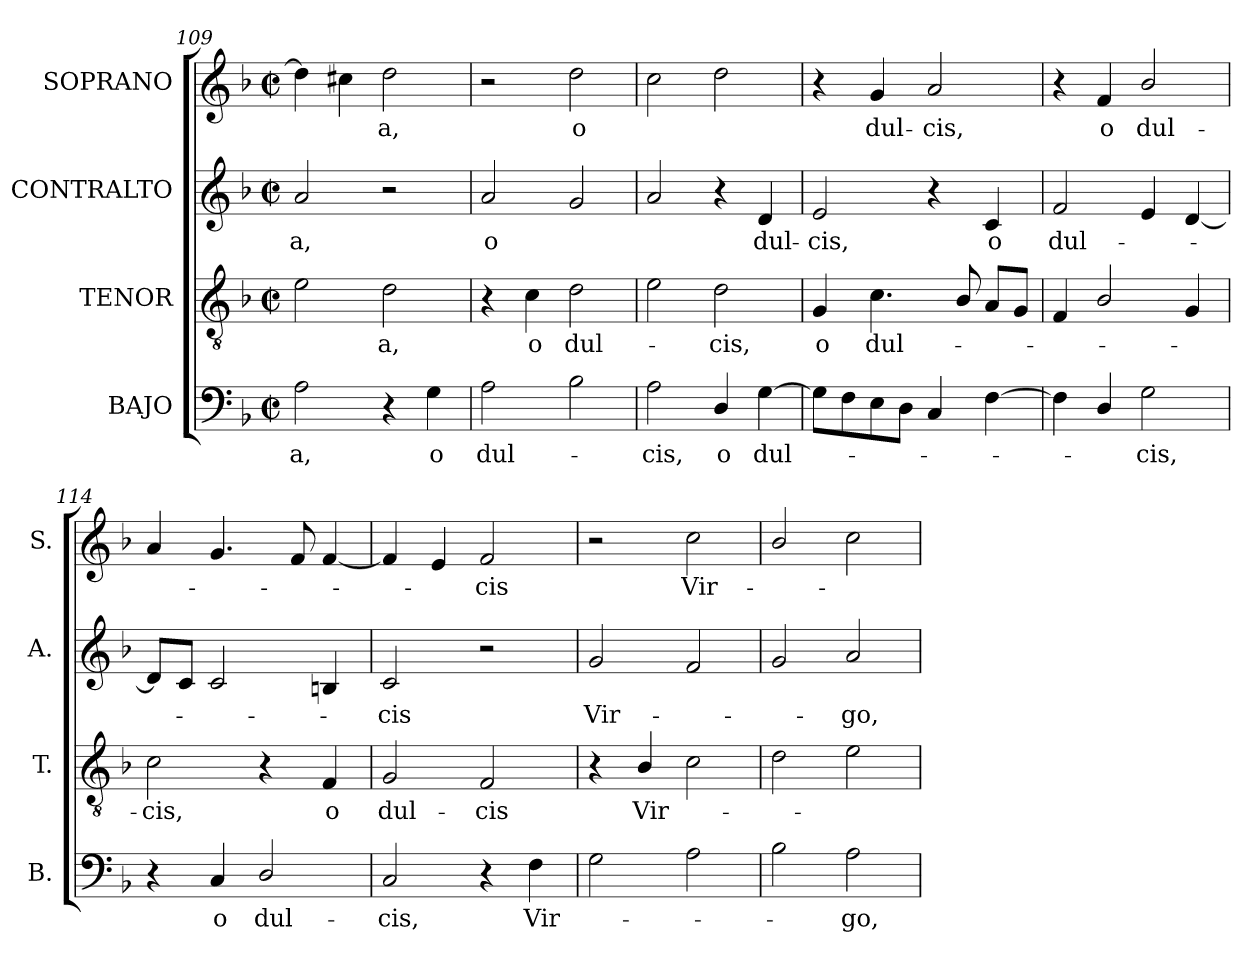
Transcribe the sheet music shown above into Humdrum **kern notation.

**kern	**text	**kern	**text	**kern	**text	**kern	**text
*part4	*part4	*part3	*part3	*part2	*part2	*part1	*part1
*staff4	*staff4	*staff3	*staff3	*staff2	*staff2	*staff1	*staff1
*I"BAJO	*	*I"TENOR	*	*I"CONTRALTO	*	*I"SOPRANO	*
*I'B.	*	*I'T.	*	*I'A.	*	*I'S.	*
*clefF4	*	*clefGv2	*	*clefG2	*	*clefG2	*
*	*	*ITrd7c12	*	*	*	*	*
*k[b-]	*	*k[b-]	*	*k[b-]	*	*k[b-]	*
*F:	*	*F:	*	*F:	*	*F:	*
*M2/2	*	*M2/2	*	*M2/2	*	*M2/2	*
*met(c|)	*	*met(c|)	*	*met(c|)	*	*met(c|)	*
=109	=109	=109	=109	=109	=109	=109	=109
!	!LO:LY:b:color=#000000	!	!	!	!	!	!
!	!	!	!	!	!LO:LY:b:color=#000000	!	!
2Ai\	-a,	2Ei\	.	2ai/	-a,	4ddi\]	.
.	.	.	.	.	.	4cc#Xi\	.
!	!	!	!LO:LY:b:color=#000000	!	!	!	!
!	!	!	!	!	!	!	!LO:LY:b:color=#000000
4r	.	2Di\	-a,	2r	.	2ddi\	-a,
!	!LO:LY:b:color=#000000	!	!	!	!	!	!
4Gi\	o	.	.	.	.	.	.
=110	=110	=110	=110	=110	=110	=110	=110
!	!LO:LY:b:color=#000000	!	!	!	!	!	!
!	!	!	!	!	!LO:LY:b:color=#000000	!	!
2Ai\	dul-	4r	.	2ai/	o	2r	.
!	!	!	!LO:LY:b:color=#000000	!	!	!	!
.	.	4Ci\	o	.	.	.	.
!	!	!	!LO:LY:b:color=#000000	!	!	!	!
!	!	!	!	!	!	!	!LO:LY:b:color=#000000
2B-i\	.	2Di\	dul-	2gi/	.	2ddi\	o
=111	=111	=111	=111	=111	=111	=111	=111
!	!LO:LY:b:color=#000000	!	!	!	!	!	!
2Ai\	-cis,	2Ei\	.	2ai/	.	2cci\	.
!	!LO:LY:b:color=#000000	!	!	!	!	!	!
!	!	!	!LO:LY:b:color=#000000	!	!	!	!
4Di/	o	2Di\	-cis,	4r	.	2ddi\	.
!	!LO:LY:b:color=#000000	!	!	!	!	!	!
!	!	!	!	!	!LO:LY:b:color=#000000	!	!
[4Gi\	dul-	.	.	4di/	dul-	.	.
=112	=112	=112	=112	=112	=112	=112	=112
!	!	!	!LO:LY:b:color=#000000	!	!	!	!
!	!	!	!	!	!LO:LY:b:color=#000000	!	!
8Gi\L]	.	4GGi/	o	2ei/	-cis,	4r	.
8Fi\	.	.	.	.	.	.	.
!	!	!	!LO:LY:b:color=#000000	!	!	!	!
!	!	!	!	!	!	!	!LO:LY:b:color=#000000
8Ei\	.	4.Ci\	dul-	.	.	4gi/	dul-
8Di\J	.	.	.	.	.	.	.
!	!	!	!	!	!	!	!LO:LY:b:color=#000000
4Ci/	.	.	.	4r	.	2ai/	-cis,
.	.	8BB-i/	.	.	.	.	.
!	!	!	!	!	!LO:LY:b:color=#000000	!	!
[4Fi\	.	8AAi/L	.	4ci/	o	.	.
.	.	8GGi/J	.	.	.	.	.
=113	=113	=113	=113	=113	=113	=113	=113
!	!	!	!	!	!LO:LY:b:color=#000000	!	!
4Fi\]	.	4FFi/	.	2fi/	dul-	4r	.
!	!	!	!	!	!	!	!LO:LY:b:color=#000000
4Di/	.	2BB-i/	.	.	.	4fi/	o
!	!LO:LY:b:color=#000000	!	!	!	!	!	!
!	!	!	!	!	!	!	!LO:LY:b:color=#000000
2Gi\	-cis,	.	.	4ei/	.	2b-i/	dul-
.	.	4GGi/	.	[4di/	.	.	.
!!LO:LB:g=z
=114	=114	=114	=114	=114	=114	=114	=114
!	!	!	!LO:LY:b:color=#000000	!	!	!	!
4r	.	2Ci\	-cis,	8di/L]	.	4ai/	.
.	.	.	.	8ci/J	.	.	.
!	!LO:LY:b:color=#000000	!	!	!	!	!	!
4Ci/	o	.	.	2ci/	.	4.gi/	.
!	!LO:LY:b:color=#000000	!	!	!	!	!	!
2Di/	dul-	4r	.	.	.	.	.
.	.	.	.	.	.	8fi/	.
!	!	!	!LO:LY:b:color=#000000	!	!	!	!
.	.	4FFi/	o	4Bni/	.	[4fi/	.
=115	=115	=115	=115	=115	=115	=115	=115
!	!LO:LY:b:color=#000000	!	!	!	!	!	!
!	!	!	!LO:LY:b:color=#000000	!	!	!	!
!	!	!	!	!	!LO:LY:b:color=#000000	!	!
2Ci/	-cis,	2GGi/	dul-	2ci/	-cis	4fi/]	.
.	.	.	.	.	.	4ei/	.
!	!	!	!LO:LY:b:color=#000000	!	!	!	!
!	!	!	!	!	!	!	!LO:LY:b:color=#000000
4r	.	2FFi/	-cis	2r	.	2fi/	-cis
!	!LO:LY:b:color=#000000	!	!	!	!	!	!
4Fi\	Vir-	.	.	.	.	.	.
=116	=116	=116	=116	=116	=116	=116	=116
!	!	!	!	!	!LO:LY:b:color=#000000	!	!
2Gi\	.	4r	.	2gi/	Vir-	2r	.
!	!	!	!LO:LY:b:color=#000000	!	!	!	!
.	.	4BB-i/	Vir-	.	.	.	.
!	!	!	!	!	!	!	!LO:LY:b:color=#000000
2Ai\	.	2Ci\	.	2fi/	.	2cci\	Vir-
=117	=117	=117	=117	=117	=117	=117	=117
2B-i\	.	2Di\	.	2gi/	.	2b-i/	.
!	!LO:LY:b:color=#000000	!	!	!	!	!	!
!	!	!	!	!	!LO:LY:b:color=#000000	!	!
2Ai\	-go,	2Ei\	.	2ai/	-go,	2cci\	.
=	=	=	=	=	=	=	=
*-	*-	*-	*-	*-	*-	*-	*-
